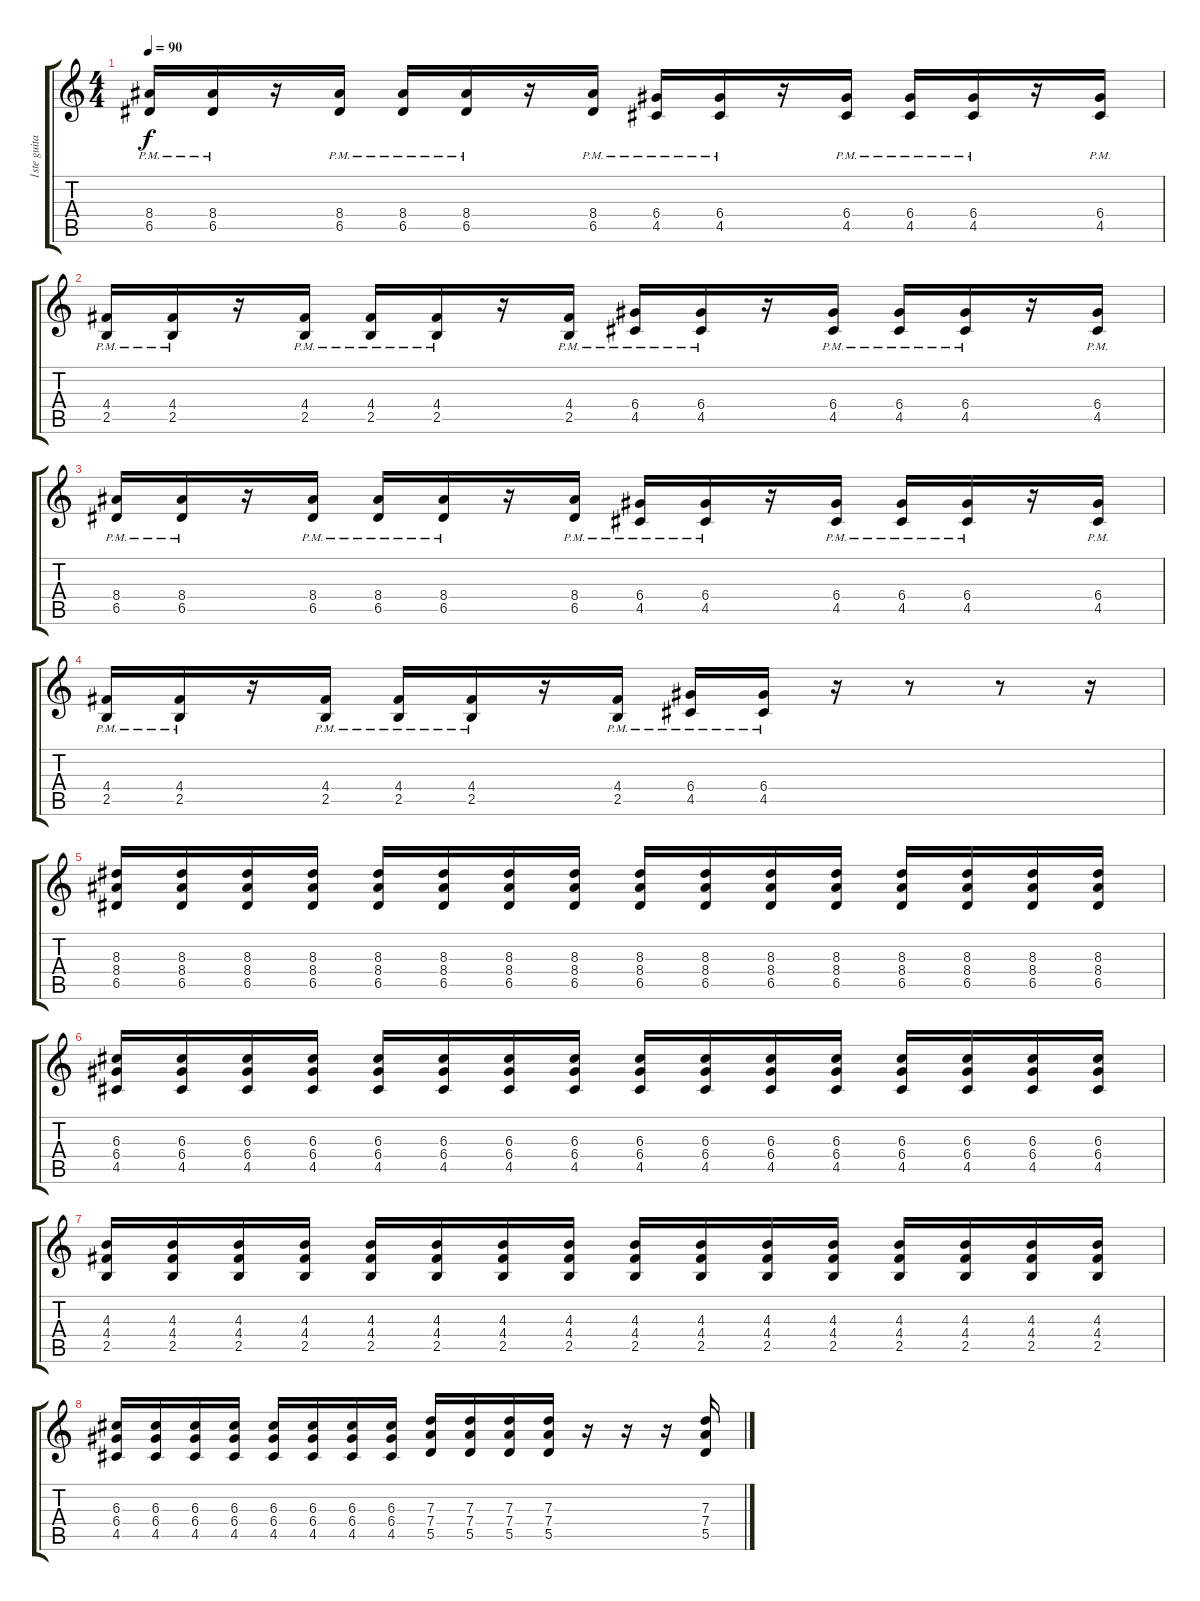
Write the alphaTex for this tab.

\track ("1ste guitar" "1ste guita") {instrument distortionguitar}
\staff {score tabs}
\tuning (E4 B3 G3 D3 A2 E2) {hide}
\ts (4 4)
\tempo 90
\clef g2
\ks c
(8.4{pm} 6.5{pm}).16{dy f} (8.4{pm} 6.5{pm}).16 r.16 (8.4{pm} 6.5{pm}).16 (8.4{pm} 6.5{pm}).16 (8.4{pm} 6.5{pm}).16 r.16 (8.4{pm} 6.5{pm}).16 (6.4{pm} 4.5{pm}).16 (6.4{pm} 4.5{pm}).16 r.16 (6.4{pm} 4.5{pm}).16 (6.4{pm} 4.5{pm}).16 (6.4{pm} 4.5{pm}).16 r.16 (6.4{pm} 4.5{pm}).16 |
(4.4{pm} 2.5{pm}).16 (4.4{pm} 2.5{pm}).16 r.16 (4.4{pm} 2.5{pm}).16 (4.4{pm} 2.5{pm}).16 (4.4{pm} 2.5{pm}).16 r.16 (4.4{pm} 2.5{pm}).16 (6.4{pm} 4.5{pm}).16 (6.4{pm} 4.5{pm}).16 r.16 (6.4{pm} 4.5{pm}).16 (6.4{pm} 4.5{pm}).16 (6.4{pm} 4.5{pm}).16 r.16 (6.4{pm} 4.5{pm}).16 |
(8.4{pm} 6.5{pm}).16 (8.4{pm} 6.5{pm}).16 r.16 (8.4{pm} 6.5{pm}).16 (8.4{pm} 6.5{pm}).16 (8.4{pm} 6.5{pm}).16 r.16 (8.4{pm} 6.5{pm}).16 (6.4{pm} 4.5{pm}).16 (6.4{pm} 4.5{pm}).16 r.16 (6.4{pm} 4.5{pm}).16 (6.4{pm} 4.5{pm}).16 (6.4{pm} 4.5{pm}).16 r.16 (6.4{pm} 4.5{pm}).16 |
(4.4{pm} 2.5{pm}).16 (4.4{pm} 2.5{pm}).16 r.16 (4.4{pm} 2.5{pm}).16 (4.4{pm} 2.5{pm}).16 (4.4{pm} 2.5{pm}).16 r.16 (4.4{pm} 2.5{pm}).16 (6.4{pm} 4.5{pm}).16 (6.4{pm} 4.5{pm}).16 r.16 r.8 r.8 r.16 |
(8.3 8.4 6.5).16{volume 12} (8.3 8.4 6.5).16 (8.3 8.4 6.5).16 (8.3 8.4 6.5).16 (8.3 8.4 6.5).16 (8.3 8.4 6.5).16 (8.3 8.4 6.5).16 (8.3 8.4 6.5).16 (8.3 8.4 6.5).16 (8.3 8.4 6.5).16 (8.3 8.4 6.5).16 (8.3 8.4 6.5).16 (8.3 8.4 6.5).16 (8.3 8.4 6.5).16 (8.3 8.4 6.5).16 (8.3 8.4 6.5).16 |
(6.3 6.4 4.5).16 (6.3 6.4 4.5).16 (6.3 6.4 4.5).16 (6.3 6.4 4.5).16 (6.3 6.4 4.5).16 (6.3 6.4 4.5).16 (6.3 6.4 4.5).16 (6.3 6.4 4.5).16 (6.3 6.4 4.5).16 (6.3 6.4 4.5).16 (6.3 6.4 4.5).16 (6.3 6.4 4.5).16 (6.3 6.4 4.5).16 (6.3 6.4 4.5).16 (6.3 6.4 4.5).16 (6.3 6.4 4.5).16 |
(4.3 4.4 2.5).16 (4.3 4.4 2.5).16 (4.3 4.4 2.5).16 (4.3 4.4 2.5).16 (4.3 4.4 2.5).16 (4.3 4.4 2.5).16 (4.3 4.4 2.5).16 (4.3 4.4 2.5).16 (4.3 4.4 2.5).16 (4.3 4.4 2.5).16 (4.3 4.4 2.5).16 (4.3 4.4 2.5).16 (4.3 4.4 2.5).16 (4.3 4.4 2.5).16 (4.3 4.4 2.5).16 (4.3 4.4 2.5).16 |
(6.3 6.4 4.5).16 (6.3 6.4 4.5).16 (6.3 6.4 4.5).16 (6.3 6.4 4.5).16 (6.3 6.4 4.5).16 (6.3 6.4 4.5).16 (6.3 6.4 4.5).16 (6.3 6.4 4.5).16 (7.3 7.4 5.5).16 (7.3 7.4 5.5).16 (7.3 7.4 5.5).16 (7.3 7.4 5.5).16 r.16 r.16 r.16 (7.3 7.4 5.5).16
